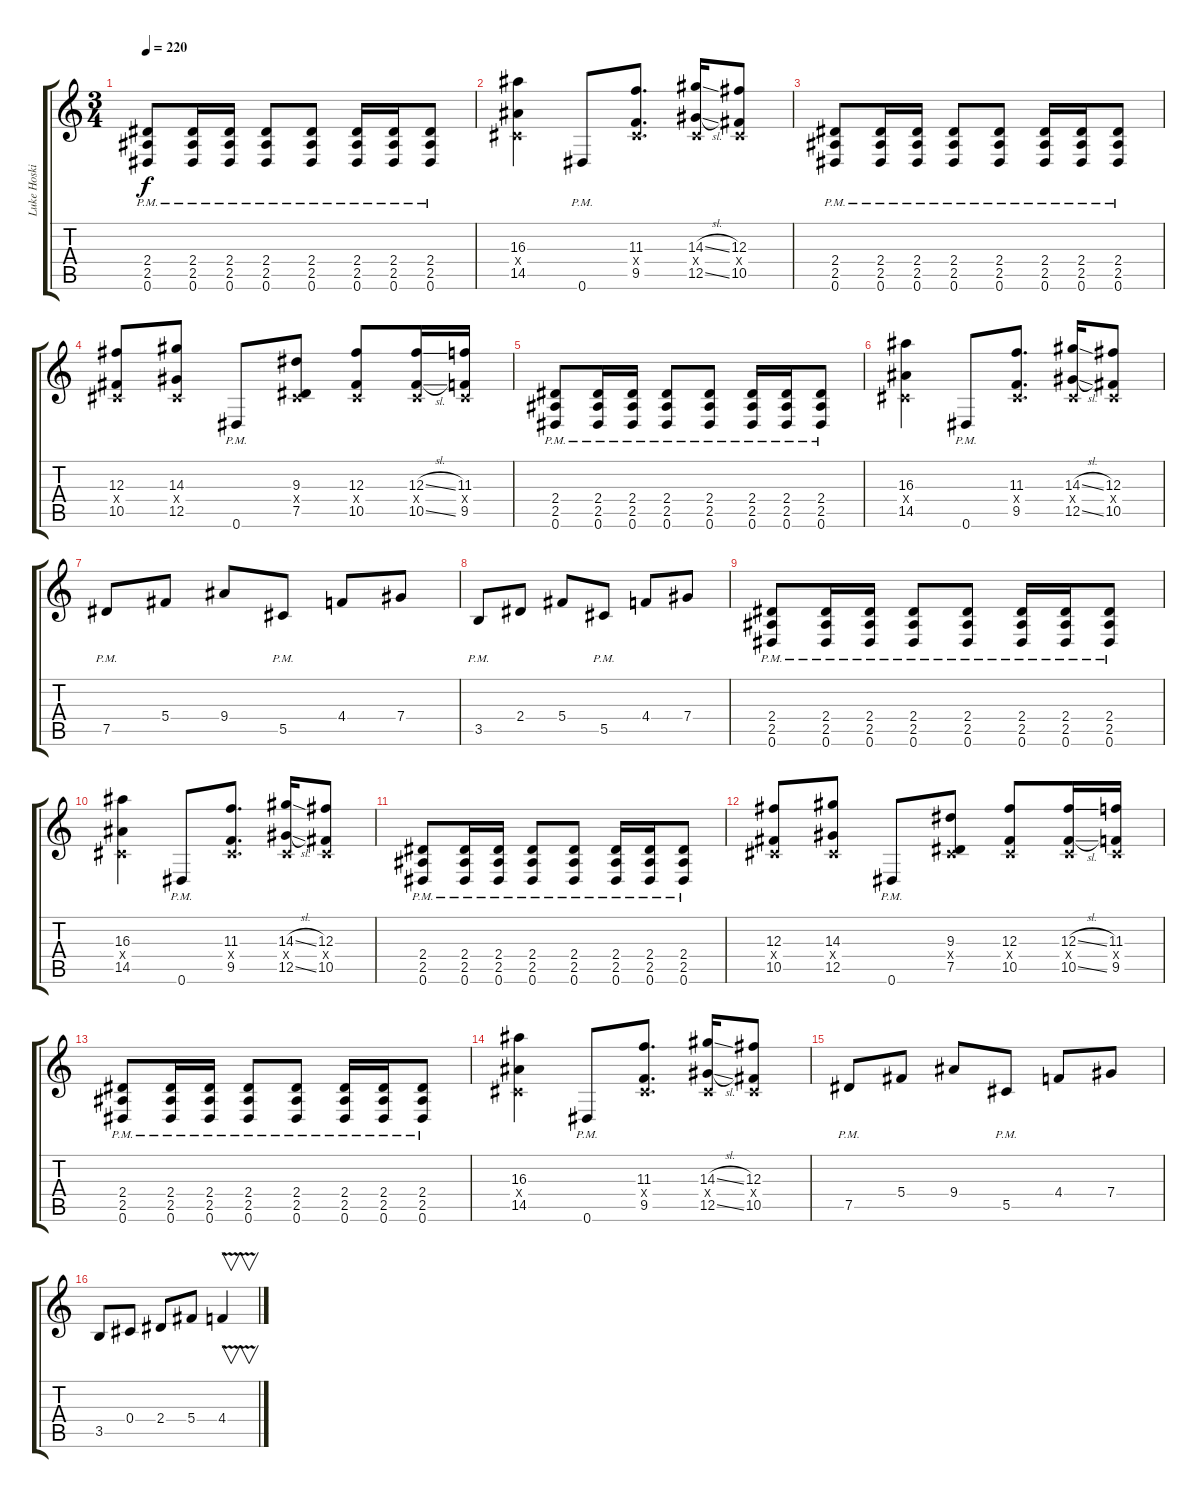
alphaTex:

\track ("Luke Hoskin" "Luke Hoski") {instrument overdrivenguitar}
\staff {score tabs}
\tuning (Eb4 Bb3 Gb3 Db3 Ab2 Eb2) {hide}
\ts (3 4)
\tempo 220
\clef g2
\ks c
(2.4{pm} 2.5{pm} 0.6{pm}).8{dy f instrument overdrivenguitar} (2.4{pm} 2.5{pm} 0.6{pm}).16 (2.4{pm} 2.5{pm} 0.6{pm}).16 (2.4{pm} 2.5{pm} 0.6{pm}).8 (2.4{pm} 2.5{pm} 0.6{pm}).8 (2.4{pm} 2.5{pm} 0.6{pm}).16 (2.4{pm} 2.5{pm} 0.6{pm}).16 (2.4{pm} 2.5{pm} 0.6{pm}).8 |
(16.3 0.4{x} 14.5).4 0.6{pm}.8 (11.3 0.4{x} 9.5).8{d} (14.3{sl} 0.4{x} 12.5{sl}).16 (12.3 0.4{x} 10.5).8 |
(2.4{pm} 2.5{pm} 0.6{pm}).8 (2.4{pm} 2.5{pm} 0.6{pm}).16 (2.4{pm} 2.5{pm} 0.6{pm}).16 (2.4{pm} 2.5{pm} 0.6{pm}).8 (2.4{pm} 2.5{pm} 0.6{pm}).8 (2.4{pm} 2.5{pm} 0.6{pm}).16 (2.4{pm} 2.5{pm} 0.6{pm}).16 (2.4{pm} 2.5{pm} 0.6{pm}).8 |
(12.3 0.4{x} 10.5).8 (14.3 0.4{x} 12.5).8 0.6{pm}.8 (9.3 0.4{x} 7.5).8 (12.3 0.4{x} 10.5).8 (12.3{sl} 0.4{x} 10.5{sl}).16 (11.3 0.4{x} 9.5).16 |
(2.4{pm} 2.5{pm} 0.6{pm}).8 (2.4{pm} 2.5{pm} 0.6{pm}).16 (2.4{pm} 2.5{pm} 0.6{pm}).16 (2.4{pm} 2.5{pm} 0.6{pm}).8 (2.4{pm} 2.5{pm} 0.6{pm}).8 (2.4{pm} 2.5{pm} 0.6{pm}).16 (2.4{pm} 2.5{pm} 0.6{pm}).16 (2.4{pm} 2.5{pm} 0.6{pm}).8 |
(16.3 0.4{x} 14.5).4 0.6{pm}.8 (11.3 0.4{x} 9.5).8{d} (14.3{sl} 0.4{x} 12.5{sl}).16 (12.3 0.4{x} 10.5).8 |
7.5{pm}.8 5.4.8 9.4.8 5.5{pm}.8 4.4.8 7.4.8 |
3.5{pm}.8 2.4.8 5.4.8 5.5{pm}.8 4.4.8 7.4.8 |
(2.4{pm} 2.5{pm} 0.6{pm}).8 (2.4{pm} 2.5{pm} 0.6{pm}).16 (2.4{pm} 2.5{pm} 0.6{pm}).16 (2.4{pm} 2.5{pm} 0.6{pm}).8 (2.4{pm} 2.5{pm} 0.6{pm}).8 (2.4{pm} 2.5{pm} 0.6{pm}).16 (2.4{pm} 2.5{pm} 0.6{pm}).16 (2.4{pm} 2.5{pm} 0.6{pm}).8 |
(16.3 0.4{x} 14.5).4 0.6{pm}.8 (11.3 0.4{x} 9.5).8{d} (14.3{sl} 0.4{x} 12.5{sl}).16 (12.3 0.4{x} 10.5).8 |
(2.4{pm} 2.5{pm} 0.6{pm}).8 (2.4{pm} 2.5{pm} 0.6{pm}).16 (2.4{pm} 2.5{pm} 0.6{pm}).16 (2.4{pm} 2.5{pm} 0.6{pm}).8 (2.4{pm} 2.5{pm} 0.6{pm}).8 (2.4{pm} 2.5{pm} 0.6{pm}).16 (2.4{pm} 2.5{pm} 0.6{pm}).16 (2.4{pm} 2.5{pm} 0.6{pm}).8 |
(12.3 0.4{x} 10.5).8 (14.3 0.4{x} 12.5).8 0.6{pm}.8 (9.3 0.4{x} 7.5).8 (12.3 0.4{x} 10.5).8 (12.3{sl} 0.4{x} 10.5{sl}).16 (11.3 0.4{x} 9.5).16 |
(2.4{pm} 2.5{pm} 0.6{pm}).8 (2.4{pm} 2.5{pm} 0.6{pm}).16 (2.4{pm} 2.5{pm} 0.6{pm}).16 (2.4{pm} 2.5{pm} 0.6{pm}).8 (2.4{pm} 2.5{pm} 0.6{pm}).8 (2.4{pm} 2.5{pm} 0.6{pm}).16 (2.4{pm} 2.5{pm} 0.6{pm}).16 (2.4{pm} 2.5{pm} 0.6{pm}).8 |
(16.3 0.4{x} 14.5).4 0.6{pm}.8 (11.3 0.4{x} 9.5).8{d} (14.3{sl} 0.4{x} 12.5{sl}).16 (12.3 0.4{x} 10.5).8 |
7.5{pm}.8 5.4.8 9.4.8 5.5{pm}.8 4.4.8 7.4.8 |
3.5.8 0.4.8 2.4.8 5.4.8 4.4{v}.4{v}
